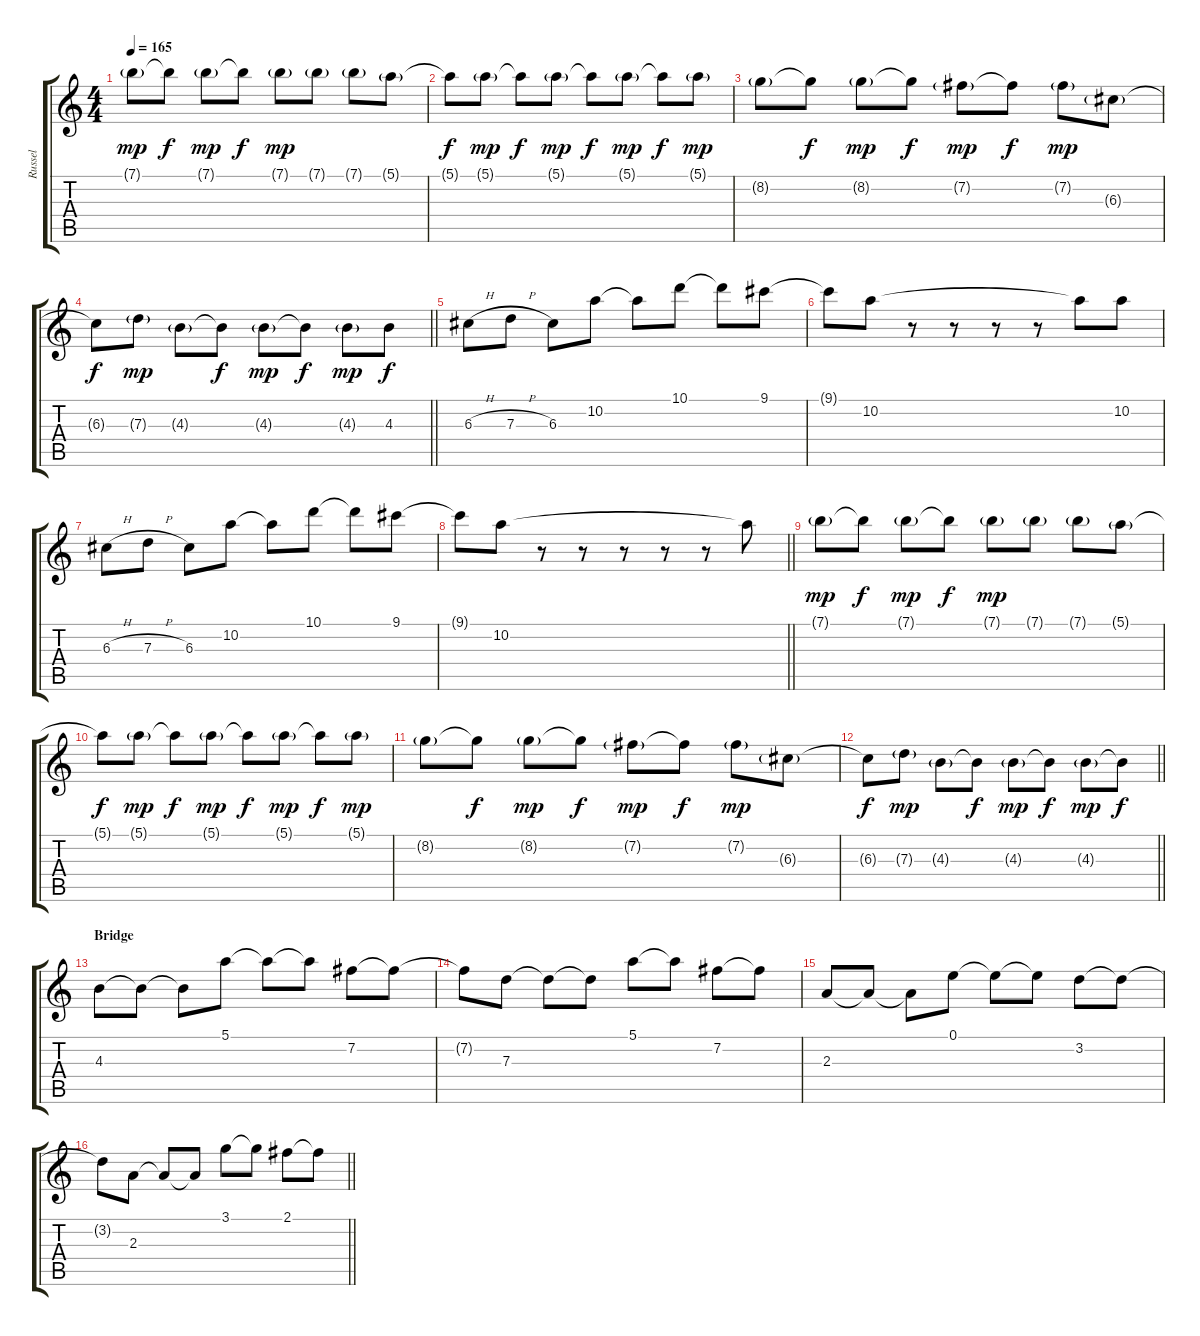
\track ("Russel" "Russel") {instrument overdrivenguitar}
\staff {score tabs}
\tuning (E4 B3 G3 D3 A2 E2) {hide}
\ts (4 4)
\tempo 165
\clef g2
\ks c
7.1{g}.8{dy mp} 7.1{t}.8{dy f} 7.1{g}.8{dy mp} 7.1{t}.8{dy f} 7.1{g}.8{dy mp} 7.1{g}.8 7.1{g}.8 5.1{g}.8 |
5.1{t}.8{dy f} 5.1{g}.8{dy mp} 5.1{t}.8{dy f} 5.1{g}.8{dy mp} 5.1{t}.8{dy f} 5.1{g}.8{dy mp} 5.1{t}.8{dy f} 5.1{g}.8{dy mp} |
8.2{g}.8 8.2{t}.8{dy f} 8.2{g}.8{dy mp} 8.2{t}.8{dy f} 7.2{g}.8{dy mp} 7.2{t}.8{dy f} 7.2{g}.8{dy mp} 6.3{g}.8 |
\barLineRight lightlight
6.3{t}.8{dy f} 7.3{g}.8{dy mp} 4.3{g}.8 4.3{t}.8{dy f} 4.3{g}.8{dy mp} 4.3{t}.8{dy f} 4.3{g}.8{dy mp} 4.3.8{dy f} |
6.3{h}.8 7.3{h}.8 6.3.8 10.2.8 10.2{t}.8 10.1.8 10.1{t}.8 9.1.8 |
9.1{t}.8 10.2.8 r.8 r.8 r.8 r.8 10.2{t}.8 10.2.8 |
6.3{h}.8 7.3{h}.8 6.3.8 10.2.8 10.2{t}.8 10.1.8 10.1{t}.8 9.1.8 |
\barLineRight lightlight
9.1{t}.8 10.2.8 r.8 r.8 r.8 r.8 r.8 10.2{t}.8 |
7.1{g}.8{dy mp} 7.1{t}.8{dy f} 7.1{g}.8{dy mp} 7.1{t}.8{dy f} 7.1{g}.8{dy mp} 7.1{g}.8 7.1{g}.8 5.1{g}.8 |
5.1{t}.8{dy f} 5.1{g}.8{dy mp} 5.1{t}.8{dy f} 5.1{g}.8{dy mp} 5.1{t}.8{dy f} 5.1{g}.8{dy mp} 5.1{t}.8{dy f} 5.1{g}.8{dy mp} |
8.2{g}.8 8.2{t}.8{dy f} 8.2{g}.8{dy mp} 8.2{t}.8{dy f} 7.2{g}.8{dy mp} 7.2{t}.8{dy f} 7.2{g}.8{dy mp} 6.3{g}.8 |
\barLineRight lightlight
6.3{t}.8{dy f} 7.3{g}.8{dy mp} 4.3{g}.8 4.3{t}.8{dy f} 4.3{g}.8{dy mp} 4.3{t}.8{dy f} 4.3{g}.8{dy mp} 4.3{t}.8{dy f} |
\section ("" "Bridge")
4.3.8 4.3{t}.8 4.3{t}.8 5.1.8 5.1{t}.8 5.1{t}.8 7.2.8 7.2{t}.8 |
7.2{t}.8 7.3.8 7.3{t}.8 7.3{t}.8 5.1.8 5.1{t}.8 7.2.8 7.2{t}.8 |
2.3.8 2.3{t}.8 2.3{t}.8 0.1.8 0.1{t}.8 0.1{t}.8 3.2.8 3.2{t}.8 |
\barLineRight lightlight
3.2{t}.8 2.3.8 2.3{t}.8 2.3{t}.8 3.1.8 3.1{t}.8 2.1.8 2.1{t}.8
